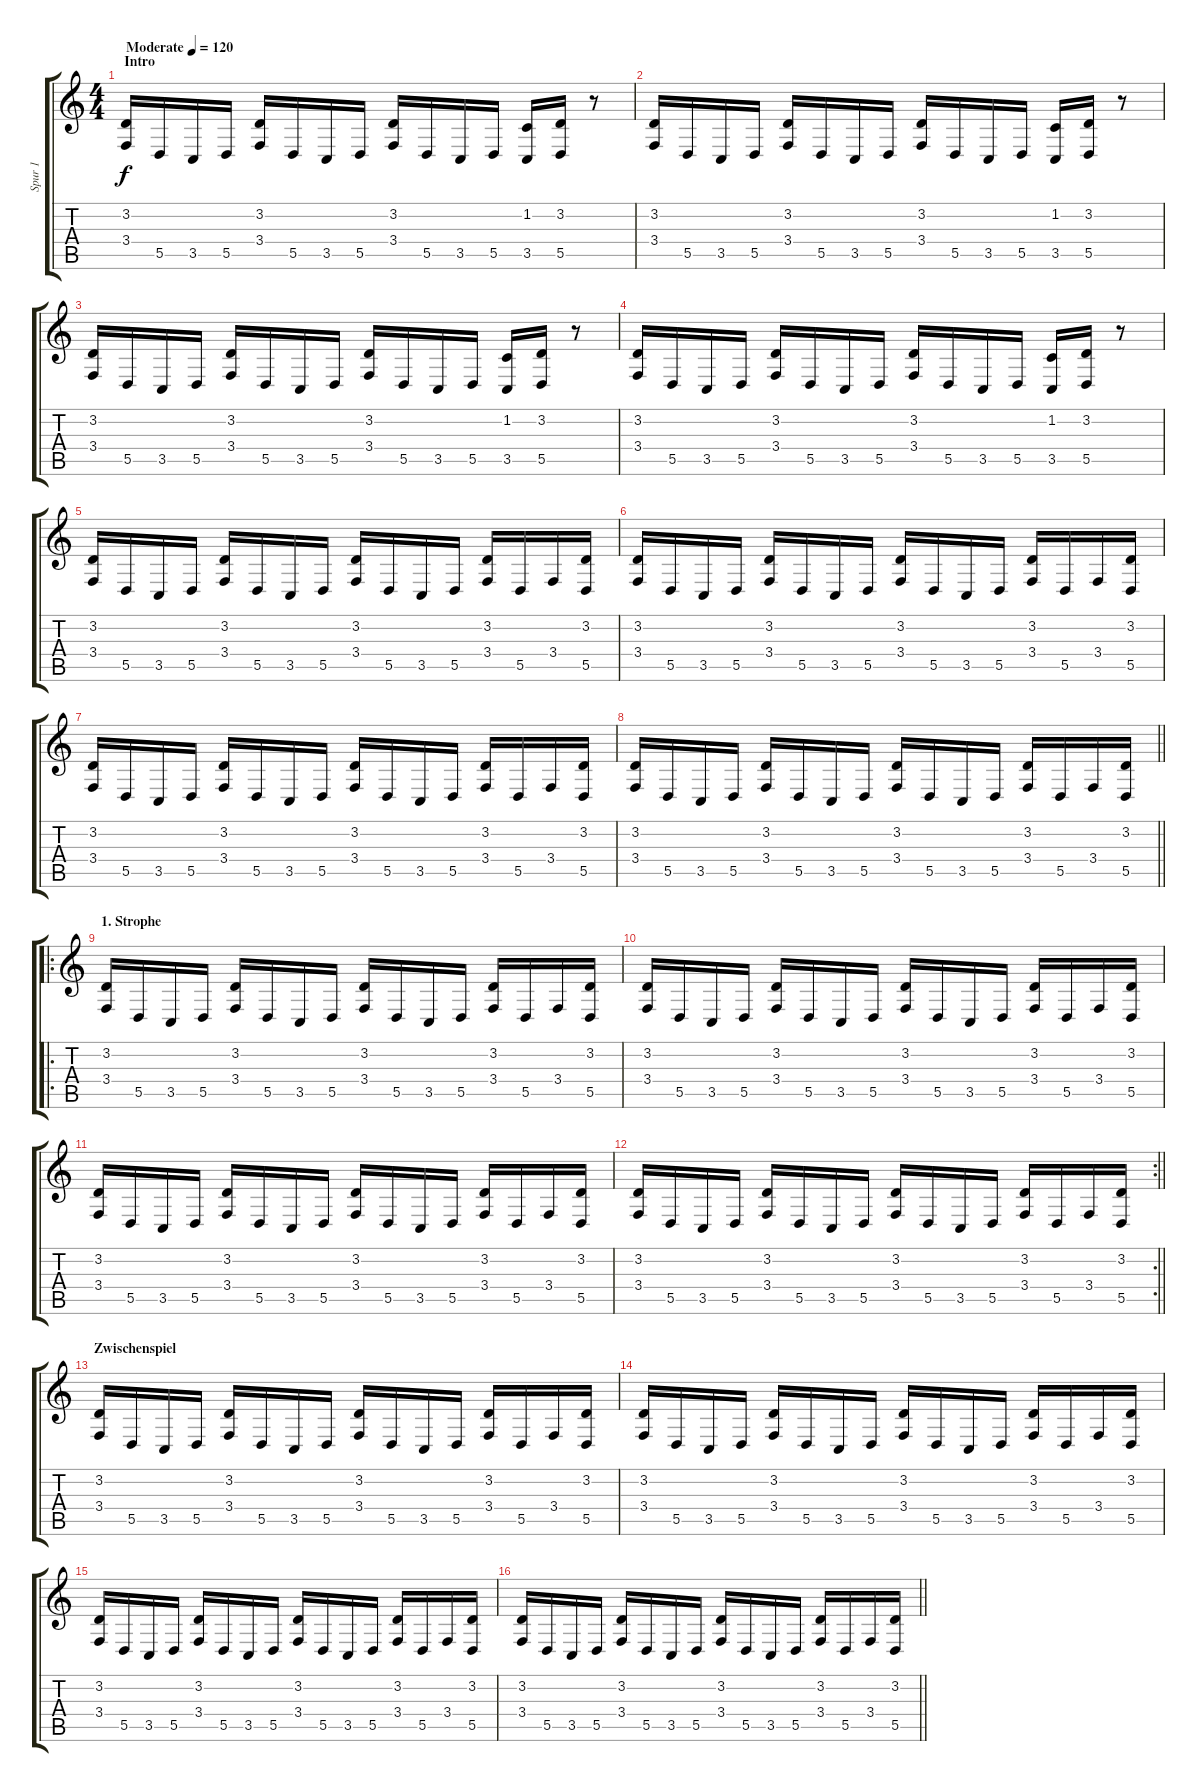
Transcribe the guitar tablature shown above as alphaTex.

\track ("Spur 1" "Spur 1") {instrument lead1square}
\staff {score tabs}
\tuning (E4 B3 G3 D3 A2 C2) {hide}
\ts (4 4)
\section ("" " Intro")
\tempo (120 "Moderate")
\clef g2
\ks c
(3.2 3.4).16{dy f instrument lead1square} 5.5.16 3.5.16 5.5.16 (3.2 3.4).16 5.5.16 3.5.16 5.5.16 (3.2 3.4).16 5.5.16 3.5.16 5.5.16 (1.2 3.5).16 (3.2 5.5).16 r.8 |
(3.2 3.4).16 5.5.16 3.5.16 5.5.16 (3.2 3.4).16 5.5.16 3.5.16 5.5.16 (3.2 3.4).16 5.5.16 3.5.16 5.5.16 (1.2 3.5).16 (3.2 5.5).16 r.8 |
(3.2 3.4).16 5.5.16 3.5.16 5.5.16 (3.2 3.4).16 5.5.16 3.5.16 5.5.16 (3.2 3.4).16 5.5.16 3.5.16 5.5.16 (1.2 3.5).16 (3.2 5.5).16 r.8 |
(3.2 3.4).16 5.5.16 3.5.16 5.5.16 (3.2 3.4).16 5.5.16 3.5.16 5.5.16 (3.2 3.4).16 5.5.16 3.5.16 5.5.16 (1.2 3.5).16 (3.2 5.5).16 r.8 |
(3.2 3.4).16 5.5.16 3.5.16 5.5.16 (3.2 3.4).16 5.5.16 3.5.16 5.5.16 (3.2 3.4).16 5.5.16 3.5.16 5.5.16 (3.2 3.4).16 5.5.16 3.4.16 (3.2 5.5).16 |
(3.2 3.4).16 5.5.16 3.5.16 5.5.16 (3.2 3.4).16 5.5.16 3.5.16 5.5.16 (3.2 3.4).16 5.5.16 3.5.16 5.5.16 (3.2 3.4).16 5.5.16 3.4.16 (3.2 5.5).16 |
(3.2 3.4).16 5.5.16 3.5.16 5.5.16 (3.2 3.4).16 5.5.16 3.5.16 5.5.16 (3.2 3.4).16 5.5.16 3.5.16 5.5.16 (3.2 3.4).16 5.5.16 3.4.16 (3.2 5.5).16 |
\barLineRight lightlight
(3.2 3.4).16 5.5.16 3.5.16 5.5.16 (3.2 3.4).16 5.5.16 3.5.16 5.5.16 (3.2 3.4).16 5.5.16 3.5.16 5.5.16 (3.2 3.4).16 5.5.16 3.4.16 (3.2 5.5).16 |
\ro
\section ("" "1. Strophe")
(3.2 3.4).16 5.5.16 3.5.16 5.5.16 (3.2 3.4).16 5.5.16 3.5.16 5.5.16 (3.2 3.4).16 5.5.16 3.5.16 5.5.16 (3.2 3.4).16 5.5.16 3.4.16 (3.2 5.5).16 |
(3.2 3.4).16 5.5.16 3.5.16 5.5.16 (3.2 3.4).16 5.5.16 3.5.16 5.5.16 (3.2 3.4).16 5.5.16 3.5.16 5.5.16 (3.2 3.4).16 5.5.16 3.4.16 (3.2 5.5).16 |
(3.2 3.4).16 5.5.16 3.5.16 5.5.16 (3.2 3.4).16 5.5.16 3.5.16 5.5.16 (3.2 3.4).16 5.5.16 3.5.16 5.5.16 (3.2 3.4).16 5.5.16 3.4.16 (3.2 5.5).16 |
\rc 2
\barLineRight lightlight
(3.2 3.4).16 5.5.16 3.5.16 5.5.16 (3.2 3.4).16 5.5.16 3.5.16 5.5.16 (3.2 3.4).16 5.5.16 3.5.16 5.5.16 (3.2 3.4).16 5.5.16 3.4.16 (3.2 5.5).16 |
\section ("" "Zwischenspiel")
(3.2 3.4).16 5.5.16 3.5.16 5.5.16 (3.2 3.4).16 5.5.16 3.5.16 5.5.16 (3.2 3.4).16 5.5.16 3.5.16 5.5.16 (3.2 3.4).16 5.5.16 3.4.16 (3.2 5.5).16 |
(3.2 3.4).16 5.5.16 3.5.16 5.5.16 (3.2 3.4).16 5.5.16 3.5.16 5.5.16 (3.2 3.4).16 5.5.16 3.5.16 5.5.16 (3.2 3.4).16 5.5.16 3.4.16 (3.2 5.5).16 |
(3.2 3.4).16 5.5.16 3.5.16 5.5.16 (3.2 3.4).16 5.5.16 3.5.16 5.5.16 (3.2 3.4).16 5.5.16 3.5.16 5.5.16 (3.2 3.4).16 5.5.16 3.4.16 (3.2 5.5).16 |
\barLineRight lightlight
(3.2 3.4).16 5.5.16 3.5.16 5.5.16 (3.2 3.4).16 5.5.16 3.5.16 5.5.16 (3.2 3.4).16 5.5.16 3.5.16 5.5.16 (3.2 3.4).16 5.5.16 3.4.16 (3.2 5.5).16
